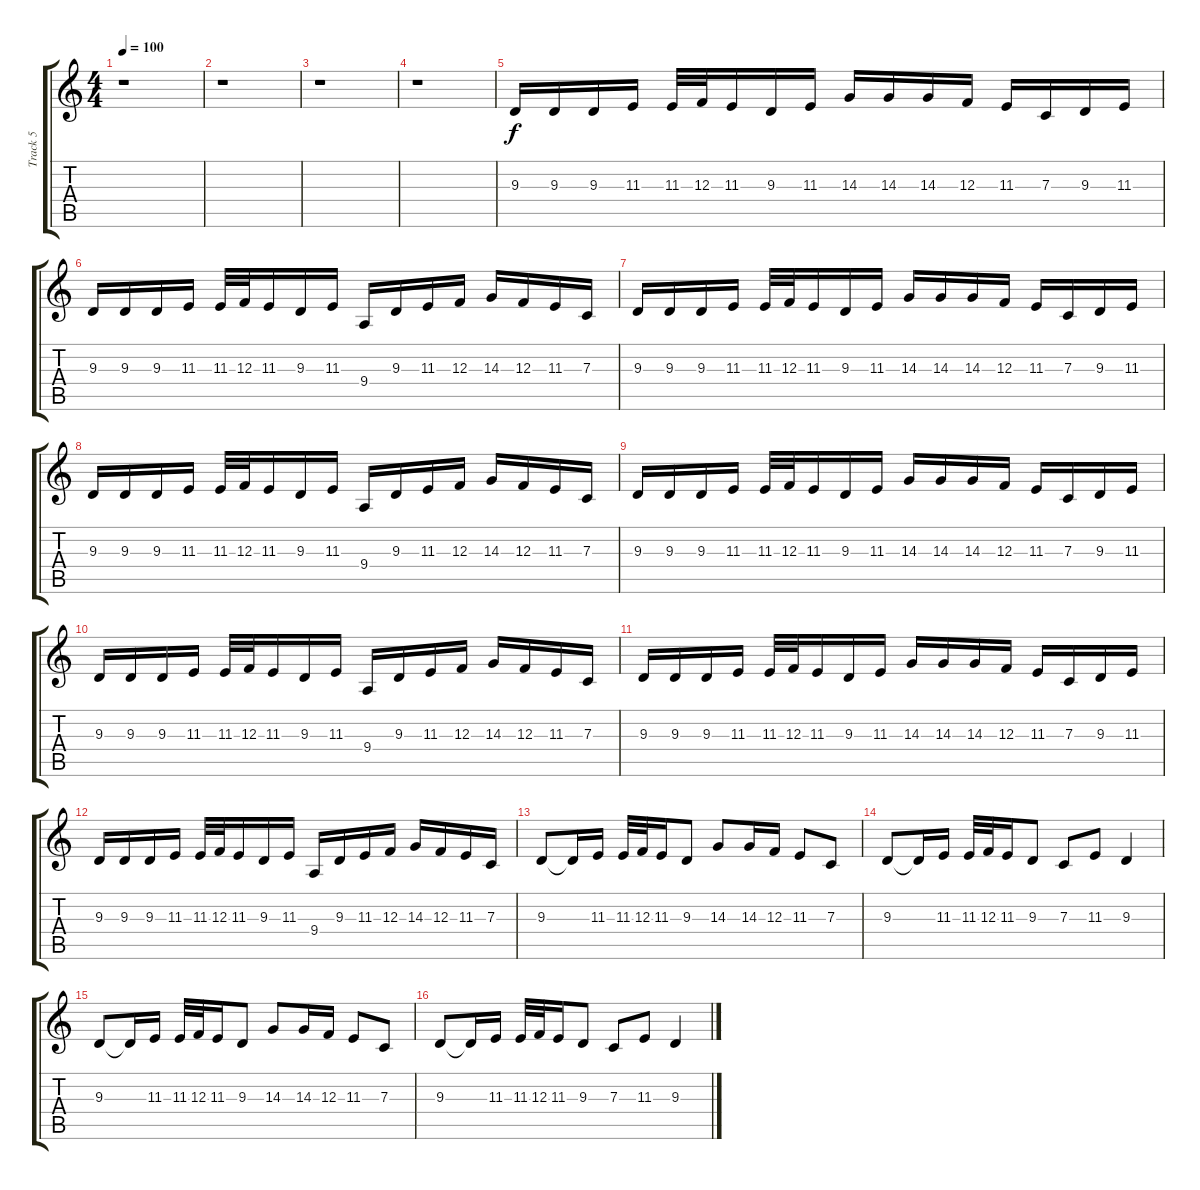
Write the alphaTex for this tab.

\track ("Track 5" "Track 5") {instrument accordion}
\staff {score tabs}
\tuning (D4 A3 F3 C3 G2 D2) {hide}
\ts (4 4)
\tempo 100
\clef g2
\ks c
r.1{dy f} |
r.1 |
r.1 |
r.1 |
9.3.16 9.3.16 9.3.16 11.3.16 11.3.32 12.3.32 11.3.16 9.3.16 11.3.16 14.3.16 14.3.16 14.3.16 12.3.16 11.3.16 7.3.16 9.3.16 11.3.16 |
9.3.16 9.3.16 9.3.16 11.3.16 11.3.32 12.3.32 11.3.16 9.3.16 11.3.16 9.4.16 9.3.16 11.3.16 12.3.16 14.3.16 12.3.16 11.3.16 7.3.16 |
9.3.16 9.3.16 9.3.16 11.3.16 11.3.32 12.3.32 11.3.16 9.3.16 11.3.16 14.3.16 14.3.16 14.3.16 12.3.16 11.3.16 7.3.16 9.3.16 11.3.16 |
9.3.16 9.3.16 9.3.16 11.3.16 11.3.32 12.3.32 11.3.16 9.3.16 11.3.16 9.4.16 9.3.16 11.3.16 12.3.16 14.3.16 12.3.16 11.3.16 7.3.16 |
9.3.16 9.3.16 9.3.16 11.3.16 11.3.32 12.3.32 11.3.16 9.3.16 11.3.16 14.3.16 14.3.16 14.3.16 12.3.16 11.3.16 7.3.16 9.3.16 11.3.16 |
9.3.16 9.3.16 9.3.16 11.3.16 11.3.32 12.3.32 11.3.16 9.3.16 11.3.16 9.4.16 9.3.16 11.3.16 12.3.16 14.3.16 12.3.16 11.3.16 7.3.16 |
9.3.16 9.3.16 9.3.16 11.3.16 11.3.32 12.3.32 11.3.16 9.3.16 11.3.16 14.3.16 14.3.16 14.3.16 12.3.16 11.3.16 7.3.16 9.3.16 11.3.16 |
9.3.16 9.3.16 9.3.16 11.3.16 11.3.32 12.3.32 11.3.16 9.3.16 11.3.16 9.4.16 9.3.16 11.3.16 12.3.16 14.3.16 12.3.16 11.3.16 7.3.16 |
9.3.8 9.3{t}.16 11.3.16 11.3.32 12.3.32 11.3.16 9.3.8 14.3.8 14.3.16 12.3.16 11.3.8 7.3.8 |
9.3.8 9.3{t}.16 11.3.16 11.3.32 12.3.32 11.3.16 9.3.8 7.3.8 11.3.8 9.3.4 |
9.3.8 9.3{t}.16 11.3.16 11.3.32 12.3.32 11.3.16 9.3.8 14.3.8 14.3.16 12.3.16 11.3.8 7.3.8 |
9.3.8 9.3{t}.16 11.3.16 11.3.32 12.3.32 11.3.16 9.3.8 7.3.8 11.3.8 9.3.4
